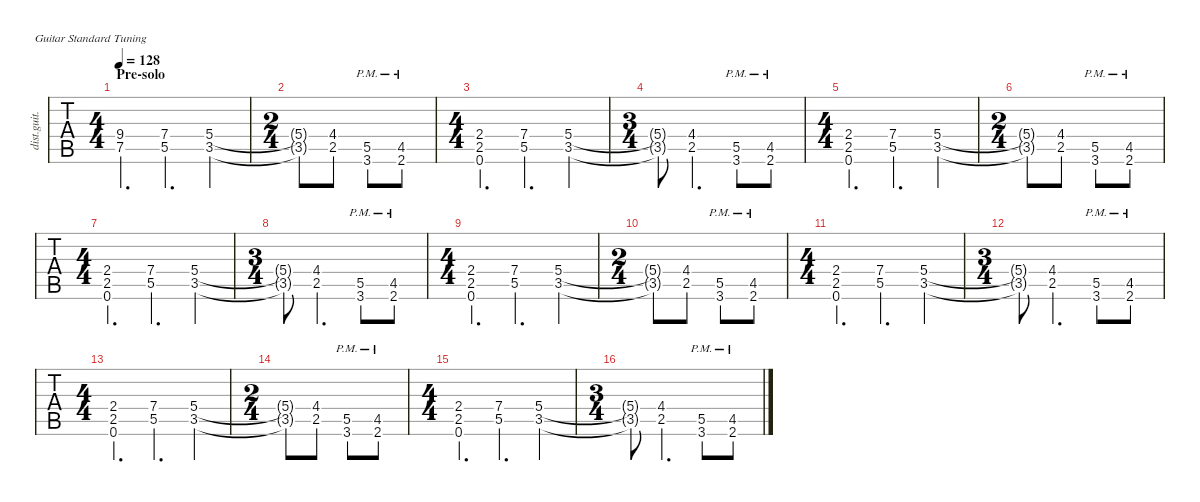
\defaultSystemsLayout 4
\hideDynamics
\bracketExtendMode nobrackets
\otherSystemsTrackNameOrientation horizontal
\track ("Rhythm Guitar (Kirk)" "dist.guit.") {defaultSystemsLayout 4 multiBarRest instrument distortionguitar}
\staff {tabs}
\tuning (E4 B3 G3 D3 A2 E2)
\ts (4 4)
\section ("" "Pre-solo")
\tempo 128
\clef g2
\ks c
(7.5 9.4).4{d dy mf} (5.5 7.4).4{d} (3.5 5.4).4 |
\ts (2 4)
\beaming (8 2 2)
(5.4{t} 3.5{t}).8 (2.5 4.4{acc #}).8 (3.6{pm} 5.5{pm}).8 (2.6{pm acc #} 4.5{pm acc #}).8 |
\ts (4 4)
\beaming (8 2 2 2 2)
(2.5 2.4 0.6).4{d} (5.5 7.4).4{d} (3.5 5.4).4 |
\ts (3 4)
\beaming (8 2 2 2)
(5.4{t} 3.5{t}).8 (2.5 4.4{acc #}).4{d} (3.6{pm} 5.5{pm}).8 (2.6{pm acc #} 4.5{pm acc #}).8 |
\ts (4 4)
\beaming (8 2 2 2 2)
(2.5 2.4 0.6).4{d} (5.5 7.4).4{d} (3.5 5.4).4 |
\ts (2 4)
\beaming (8 2 2)
(5.4{t} 3.5{t}).8 (2.5 4.4{acc #}).8 (3.6{pm} 5.5{pm}).8 (2.6{pm acc #} 4.5{pm acc #}).8 |
\ts (4 4)
\beaming (8 2 2 2 2)
(2.5 2.4 0.6).4{d} (5.5 7.4).4{d} (3.5 5.4).4 |
\ts (3 4)
\beaming (8 2 2 2)
(5.4{t} 3.5{t}).8 (2.5 4.4{acc #}).4{d} (3.6{pm} 5.5{pm}).8 (2.6{pm acc #} 4.5{pm acc #}).8 |
\ts (4 4)
\beaming (8 2 2 2 2)
(2.5 2.4 0.6).4{d} (5.5 7.4).4{d} (3.5 5.4).4 |
\ts (2 4)
\beaming (8 2 2)
(5.4{t} 3.5{t}).8 (2.5 4.4{acc #}).8 (3.6{pm} 5.5{pm}).8 (2.6{pm acc #} 4.5{pm acc #}).8 |
\ts (4 4)
\beaming (8 2 2 2 2)
(2.5 2.4 0.6).4{d} (5.5 7.4).4{d} (3.5 5.4).4 |
\ts (3 4)
\beaming (8 2 2 2)
(5.4{t} 3.5{t}).8 (2.5 4.4{acc #}).4{d} (3.6{pm} 5.5{pm}).8 (2.6{pm acc #} 4.5{pm acc #}).8 |
\ts (4 4)
\beaming (8 2 2 2 2)
(2.5 2.4 0.6).4{d} (5.5 7.4).4{d} (3.5 5.4).4 |
\ts (2 4)
\beaming (8 2 2)
(5.4{t} 3.5{t}).8 (2.5 4.4{acc #}).8 (3.6{pm} 5.5{pm}).8 (2.6{pm acc #} 4.5{pm acc #}).8 |
\ts (4 4)
\beaming (8 2 2 2 2)
(2.5 2.4 0.6).4{d} (5.5 7.4).4{d} (3.5 5.4).4 |
\ts (3 4)
\beaming (8 2 2 2)
(5.4{t} 3.5{t}).8 (2.5 4.4{acc #}).4{d} (3.6{pm} 5.5{pm}).8 (2.6{pm acc #} 4.5{pm acc #}).8
